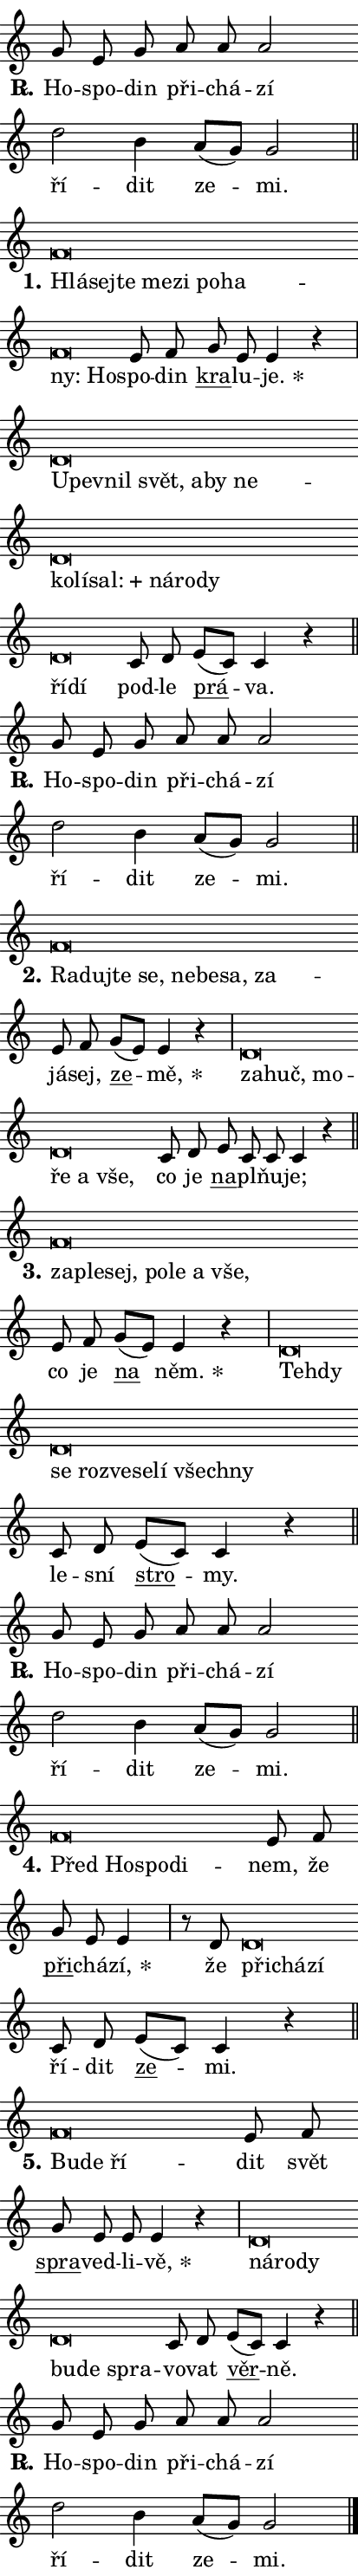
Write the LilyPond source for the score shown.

\version "2.22.1"
\header { tagline = "" }
\paper {
  indent = 0\cm
  top-margin = 0\cm
  right-margin = 0\cm
  bottom-margin = 0\cm
  left-margin = 0\cm
  paper-width = 7\cm
  page-breaking = #ly:one-page-breaking
  system-system-spacing.basic-distance = #11
  score-system-spacing.basic-distance = #11
  ragged-last = ##f
}


%% Author: Thomas Morley
%% https://lists.gnu.org/archive/html/lilypond-user/2020-05/msg00002.html
#(define (line-position grob)
"Returns position of @var[grob} in current system:
   @code{'start}, if at first time-step
   @code{'end}, if at last time-step
   @code{'middle} otherwise
"
  (let* ((col (ly:item-get-column grob))
         (ln (ly:grob-object col 'left-neighbor))
         (rn (ly:grob-object col 'right-neighbor))
         (col-to-check-left (if (ly:grob? ln) ln col))
         (col-to-check-right (if (ly:grob? rn) rn col))
         (break-dir-left
           (and
             (ly:grob-property col-to-check-left 'non-musical #f)
             (ly:item-break-dir col-to-check-left)))
         (break-dir-right
           (and
             (ly:grob-property col-to-check-right 'non-musical #f)
             (ly:item-break-dir col-to-check-right))))
        (cond ((eqv? 1 break-dir-left) 'start)
              ((eqv? -1 break-dir-right) 'end)
              (else 'middle))))

#(define (tranparent-at-line-position vctor)
  (lambda (grob)
  "Relying on @code{line-position} select the relevant enry from @var{vctor}.
Used to determine transparency,"
    (case (line-position grob)
      ((end) (not (vector-ref vctor 0)))
      ((middle) (not (vector-ref vctor 1)))
      ((start) (not (vector-ref vctor 2))))))

noteHeadBreakVisibility =
#(define-music-function (break-visibility)(vector?)
"Makes @code{NoteHead}s transparent relying on @var{break-visibility}"
#{
  \override NoteHead.transparent =
    #(tranparent-at-line-position break-visibility)
#})

#(define delete-ledgers-for-transparent-note-heads
  (lambda (grob)
    "Reads whether a @code{NoteHead} is transparent.
If so this @code{NoteHead} is removed from @code{'note-heads} from
@var{grob}, which is supposed to be @code{LedgerLineSpanner}.
As a result ledgers are not printed for this @code{NoteHead}"
    (let* ((nhds-array (ly:grob-object grob 'note-heads))
           (nhds-list
             (if (ly:grob-array? nhds-array)
                 (ly:grob-array->list nhds-array)
                 '()))
           ;; Relies on the transparent-property being done before
           ;; Staff.LedgerLineSpanner.after-line-breaking is executed.
           ;; This is fragile ...
           (to-keep
             (remove
               (lambda (nhd)
                 (ly:grob-property nhd 'transparent #f))
               nhds-list)))
      ;; TODO find a better method to iterate over grob-arrays, similiar
      ;; to filter/remove etc for lists
      ;; For now rebuilt from scratch
      (set! (ly:grob-object grob 'note-heads)  '())
      (for-each
        (lambda (nhd)
          (ly:pointer-group-interface::add-grob grob 'note-heads nhd))
        to-keep))))

hideNotes = {
  \noteHeadBreakVisibility #begin-of-line-visible
}
unHideNotes = {
  \noteHeadBreakVisibility #all-visible
}

% work-around for resetting accidentals
% https://lilypond.org/doc/v2.23/Documentation/notation/displaying-rhythms#unmetered-music
cadenzaMeasure = {
  \cadenzaOff
  \partial 1024 s1024
  \cadenzaOn
}

#(define-markup-command (accent layout props text) (markup?)
  "Underline accented syllable"
  (interpret-markup layout props
    #{\markup \override #'(offset . 4.3) \underline { #text }#}))

responsum = \markup \concat {
  "R" \hspace #-1.05 \path #0.1 #'((moveto 0 0.07) (lineto 0.9 0.8)) \hspace #0.05 "."
}

\layout {
    \context {
        \Staff
        \remove "Time_signature_engraver"
        \override LedgerLineSpanner.after-line-breaking = #delete-ledgers-for-transparent-note-heads
    }
    \context {
        \Voice {
            \override NoteHead.output-attributes = #'((class . "notehead"))
            \override Hairpin.height = #0.55
        }
    }
    \context {
        \Lyrics {
            \override StanzaNumber.output-attributes = #'((class . "stanzanumber"))
            \override LyricSpace.minimum-distance = #0.9
            \override LyricText.font-name = #"TeX Gyre Schola"
            \override LyricText.font-size = 1
            \override StanzaNumber.font-name = #"TeX Gyre Schola Bold"
            \override StanzaNumber.font-size = 1
        }
    }
}

% magnetic-lyrics.ily
%
%   written by
%     Jean Abou Samra <jean@abou-samra.fr>
%     Werner Lemberg <wl@gnu.org>
%
%   adapted by
%     Jiri Hon <jiri.hon@gmail.com>
%
% Version 2022-Apr-15

% https://www.mail-archive.com/lilypond-user@gnu.org/msg149350.html

#(define (Left_hyphen_pointer_engraver context)
   "Collect syllable-hyphen-syllable occurrences in lyrics and store
them in properties.  This engraver only looks to the left.  For
example, if the lyrics input is @code{foo -- bar}, it does the
following.

@itemize @bullet
@item
Set the @code{text} property of the @code{LyricHyphen} grob between
@q{foo} and @q{bar} to @code{foo}.

@item
Set the @code{left-hyphen} property of the @code{LyricText} grob with
text @q{foo} to the @code{LyricHyphen} grob between @q{foo} and
@q{bar}.
@end itemize

Use this auxiliary engraver in combination with the
@code{lyric-@/text::@/apply-@/magnetic-@/offset!} hook."
   (let ((hyphen #f)
         (text #f))
     (make-engraver
      (acknowledgers
       ((lyric-syllable-interface engraver grob source-engraver)
        (set! text grob)))
      (end-acknowledgers
       ((lyric-hyphen-interface engraver grob source-engraver)
        ;(when (not (grob::has-interface grob 'lyric-space-interface))
          (set! hyphen grob)));)
      ((stop-translation-timestep engraver)
       (when (and text hyphen)
         (ly:grob-set-object! text 'left-hyphen hyphen))
       (set! text #f)
       (set! hyphen #f)))))

#(define (lyric-text::apply-magnetic-offset! grob)
   "If the space between two syllables is less than the value in
property @code{LyricText@/.details@/.squash-threshold}, move the right
syllable to the left so that it gets concatenated with the left
syllable.

Use this function as a hook for
@code{LyricText@/.after-@/line-@/breaking} if the
@code{Left_@/hyphen_@/pointer_@/engraver} is active."
   (let ((hyphen (ly:grob-object grob 'left-hyphen #f)))
     (when hyphen
       (let ((left-text (ly:spanner-bound hyphen LEFT)))
         (when (grob::has-interface left-text 'lyric-syllable-interface)
           (let* ((common (ly:grob-common-refpoint grob left-text X))
                  (this-x-ext (ly:grob-extent grob common X))
                  (left-x-ext
                   (begin
                     ;; Trigger magnetism for left-text.
                     (ly:grob-property left-text 'after-line-breaking)
                     (ly:grob-extent left-text common X)))
                  ;; `delta` is the gap width between two syllables.
                  (delta (- (interval-start this-x-ext)
                            (interval-end left-x-ext)))
                  (details (ly:grob-property grob 'details))
                  (threshold (assoc-get 'squash-threshold details 0.2)))
             (when (< delta threshold)
               (let* (;; We have to manipulate the input text so that
                      ;; ligatures crossing syllable boundaries are not
                      ;; disabled.  For languages based on the Latin
                      ;; script this is essentially a beautification.
                      ;; However, for non-Western scripts it can be a
                      ;; necessity.
                      (lt (ly:grob-property left-text 'text))
                      (rt (ly:grob-property grob 'text))
                      (is-space (grob::has-interface hyphen 'lyric-space-interface))
                      (space (if is-space " " ""))
                      (space-markup (grob-interpret-markup grob " "))
                      (space-size (interval-length (ly:stencil-extent space-markup X)))
                      (extra-delta (if is-space space-size 0))
                      ;; Append new syllable.
                      (ltrt-space (if (and (string? lt) (string? rt))
                                (string-append lt space rt)
                                (make-concat-markup (list lt space rt))))
                      ;; Right-align `ltrt` to the right side.
                      (ltrt-space-markup (grob-interpret-markup
                               grob
                               (make-translate-markup
                                (cons (interval-length this-x-ext) 0)
                                (make-right-align-markup ltrt-space)))))
                 (begin
                   ;; Don't print `left-text`.
                   (ly:grob-set-property! left-text 'stencil #f)
                   ;; Set text and stencil (which holds all collected
                   ;; syllables so far) and shift it to the left.
                   (ly:grob-set-property! grob 'text ltrt-space)
                   (ly:grob-set-property! grob 'stencil ltrt-space-markup)
                   (ly:grob-translate-axis! grob (- (- delta extra-delta)) X))))))))))


#(define (lyric-hyphen::displace-bounds-first grob)
   ;; Make very sure this callback isn't triggered too early.
   (let ((left (ly:spanner-bound grob LEFT))
         (right (ly:spanner-bound grob RIGHT)))
     (ly:grob-property left 'after-line-breaking)
     (ly:grob-property right 'after-line-breaking)
     (ly:lyric-hyphen::print grob)))

squashThreshold = #0.4

\layout {
  \context {
    \Lyrics
    \consists #Left_hyphen_pointer_engraver
    \override LyricText.after-line-breaking =
      #lyric-text::apply-magnetic-offset!
    \override LyricHyphen.stencil = #lyric-hyphen::displace-bounds-first
    \override LyricText.details.squash-threshold = \squashThreshold
    \override LyricHyphen.minimum-distance = 0
    \override LyricHyphen.minimum-length = \squashThreshold
  }
}

squash = \override LyricText.details.squash-threshold = 9999
unSquash = \override LyricText.details.squash-threshold = \squashThreshold

left = \override LyricText.self-alignment-X = #LEFT
unLeft = \revert LyricText.self-alignment-X

starOffset = #(lambda (grob) 
                (let ((x_offset (ly:self-alignment-interface::aligned-on-x-parent grob)))
                  (if (= x_offset 0) 0 (+ x_offset 1.2))))

star = #(define-music-function (syllable)(string?)
"Append star separator at the end of a syllable"
#{
  \once \override LyricText.X-offset = #starOffset
  \lyricmode { \markup {
    #syllable
    \override #'((font-name . "TeX Gyre Schola Bold")) \hspace #0.2 \lower #0.65 \larger "*"
  } }
#})

starAccent = #(define-music-function (syllable)(string?)
"Append star separator at the end of a syllable and make accent"
#{
  \once \override LyricText.X-offset = #starOffset
  \lyricmode { \markup {
    \accent #syllable
    \override #'((font-name . "TeX Gyre Schola Bold")) \hspace #0.2 \lower #0.65 \larger "*"
  } }
#})

breath = #(define-music-function (syllable)(string?)
"Append breathing indicator at the end of a syllable"
#{
  \lyricmode { \markup { #syllable "+" } }
#})

optionalBreath = #(define-music-function (syllable)(string?)
"Append optional breathing indicator at the end of a syllable"
#{
  \lyricmode { \markup { #syllable "(+)" } }
#})


\score {
    <<
        \new Voice = "melody" { \cadenzaOn \key c \major \relative { g'8 e g a a a2 \bar "" d b4 a8[( g)] g2 \cadenzaMeasure \bar "||" \break }
\relative { f'\breve*1/16 \hideNotes \breve*1/16 \bar "" \breve*1/16 \bar "" \breve*1/16 \bar "" \breve*1/16 \bar "" \breve*1/16 \bar "" \breve*1/16 \bar "" \breve*1/16 \breve*1/16 \bar "" \unHideNotes e8 f \bar "" g e e4 r \cadenzaMeasure \bar "|" d\breve*1/16 \hideNotes \breve*1/16 \bar "" \breve*1/16 \bar "" \breve*1/16 \bar "" \breve*1/16 \bar "" \breve*1/16 \bar "" \breve*1/16 \bar "" \breve*1/16 \bar "" \breve*1/16 \bar "" \breve*1/16 \bar "" \breve*1/16 \bar "" \breve*1/16 \bar "" \breve*1/16 \bar "" \breve*1/16 \breve*1/16 \bar "" \unHideNotes c8 d \bar "" e[( c)] c4 r \cadenzaMeasure \bar "||" \break }
\relative { g'8 e g a a a2 \bar "" d b4 a8[( g)] g2 \cadenzaMeasure \bar "||" \break }
\relative { f'\breve*1/16 \hideNotes \breve*1/16 \bar "" \breve*1/16 \bar "" \breve*1/16 \bar "" \breve*1/16 \bar "" \breve*1/16 \bar "" \breve*1/16 \breve*1/16 \bar "" \unHideNotes e8 f \bar "" g[( e)] e4 r \cadenzaMeasure \bar "|" d\breve*1/16 \hideNotes \breve*1/16 \bar "" \breve*1/16 \bar "" \breve*1/16 \bar "" \breve*1/16 \breve*1/16 \bar "" \unHideNotes c8 d \bar "" e c c c4 r \cadenzaMeasure \bar "||" \break }
\relative { f'\breve*1/16 \hideNotes \breve*1/16 \bar "" \breve*1/16 \bar "" \breve*1/16 \bar "" \breve*1/16 \bar "" \breve*1/16 \breve*1/16 \bar "" \unHideNotes e8 f \bar "" g[( e)] e4 r \cadenzaMeasure \bar "|" d\breve*1/16 \hideNotes \breve*1/16 \bar "" \breve*1/16 \bar "" \breve*1/16 \bar "" \breve*1/16 \bar "" \breve*1/16 \bar "" \breve*1/16 \bar "" \breve*1/16 \breve*1/16 \bar "" \unHideNotes c8 d \bar "" e[( c)] c4 r \cadenzaMeasure \bar "||" \break }
\relative { g'8 e g a a a2 \bar "" d b4 a8[( g)] g2 \cadenzaMeasure \bar "||" \break }
\relative { f'\breve*1/16 \hideNotes \breve*1/16 \bar "" \breve*1/16 \breve*1/16 \bar "" \unHideNotes e8 f \bar "" g e e4 \cadenzaMeasure \bar "|" r8 d d\breve*1/16 \hideNotes \breve*1/16 \breve*1/16 \bar "" \unHideNotes c8 d \bar "" e[( c)] c4 r \cadenzaMeasure \bar "||" \break }
\relative { f'\breve*1/16 \hideNotes \breve*1/16 \breve*1/16 \bar "" \unHideNotes e8 f \bar "" g e e e4 r \cadenzaMeasure \bar "|" d\breve*1/16 \hideNotes \breve*1/16 \bar "" \breve*1/16 \bar "" \breve*1/16 \bar "" \breve*1/16 \breve*1/16 \bar "" \unHideNotes c8 d \bar "" e[( c)] c4 r \cadenzaMeasure \bar "||" \break }
\relative { g'8 e g a a a2 \bar "" d b4 a8[( g)] g2 \cadenzaMeasure \bar "||" \break } \bar "|." }
        \new Lyrics \lyricsto "melody" { \lyricmode { \set stanza = \responsum
Ho -- spo -- din při -- chá -- zí ří -- dit ze -- mi.
\set stanza = "1."
\left Hlá -- \squash sej -- te me -- zi po -- ha -- ny: Ho -- \unLeft \unSquash spo -- din \markup \accent kra -- lu -- \star je. \left U -- \squash pev -- nil svět, a -- by ne -- ko -- lí -- \breath "sal:" ná -- ro -- dy ří -- dí \unLeft \unSquash pod -- le \markup \accent prá -- va.
\set stanza = \responsum
Ho -- spo -- din při -- chá -- zí ří -- dit ze -- mi.
\set stanza = "2."
\left Ra -- \squash duj -- te se, ne -- be -- sa, za -- \unLeft \unSquash já -- sej, \markup \accent ze -- \star mě, \left za -- \squash huč, mo -- ře a vše, \unLeft \unSquash co je \markup \accent na -- pl -- ňu -- je;
\set stanza = "3."
\left za -- \squash ple -- sej, po -- le a vše, \unLeft \unSquash co je \markup \accent na \star něm. \left Teh -- \squash dy se roz -- ve -- se -- lí všech -- ny \unLeft \unSquash le -- sní \markup \accent stro -- my.
\set stanza = \responsum
Ho -- spo -- din při -- chá -- zí ří -- dit ze -- mi.
\set stanza = "4."
\left Před \squash Ho -- spo -- di -- \unLeft \unSquash nem, že \markup \accent při -- chá -- \star zí, že \left při -- \squash chá -- zí \unLeft \unSquash ří -- dit \markup \accent ze -- mi.
\set stanza = "5."
\left Bu -- \squash de ří -- \unLeft \unSquash dit svět \markup \accent spra -- ved -- li -- \star vě, \left ná -- \squash ro -- dy bu -- de spra -- \unLeft \unSquash vo -- vat \markup \accent věr -- ně.
\set stanza = \responsum
Ho -- spo -- din při -- chá -- zí ří -- dit ze -- mi. } }
    >>
    \layout {}
}
